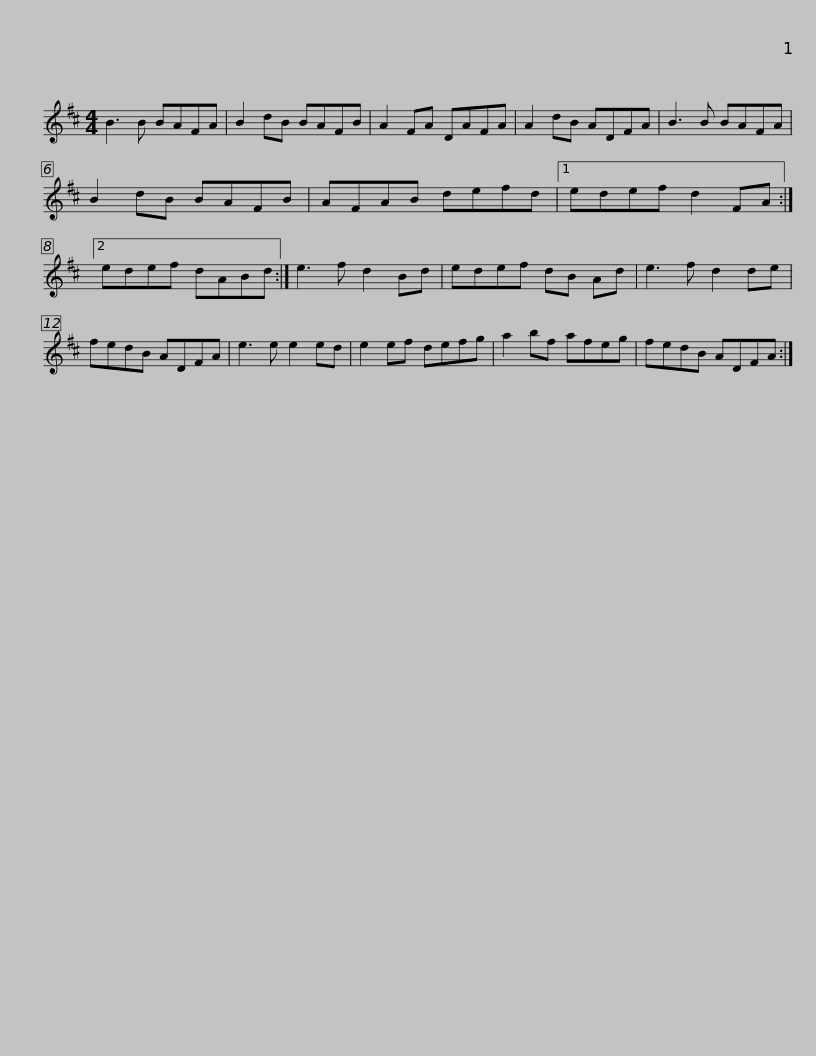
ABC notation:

X:1
L:1/8
M:4/4
I:linebreak $
K:D
V:1 treble
V:1
 B3 B BAFA | B2 dB BAFB | A2 FA DAFA | A2 dB ADFA | B3 B BAFA | %5
 B2 dB BAFB |$ AFAB defd |1 edef d2 FA :|2 edef dABd :| e3 f d2 Bd | %10
 edef dB Ad | e3 f d2 de |$ fedB ADFA | e3 e e2 ed | e2 ef defg | %15
 a2 bf afeg | fedB ADFA :| %17
